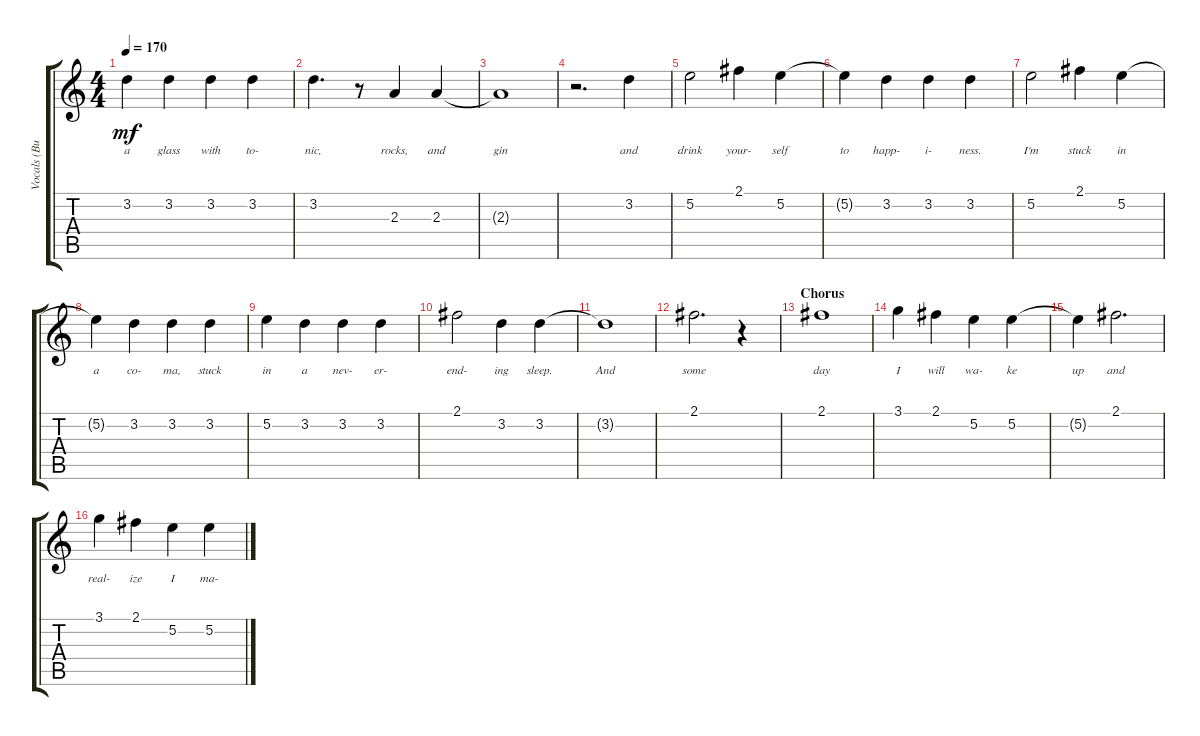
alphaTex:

\track ("Vocals (Buddy Nielsen)" "Vocals (Bu") {instrument overdrivenguitar}
\staff {score tabs}
\tuning (E4 B3 G3 D3 A2 E2) {hide}
\ts (4 4)
\tempo 170
\clef g2
\ks c
3.2.4{lyrics (0 "a") lyrics (1 "") lyrics (2 "") lyrics (3 "") lyrics (4 "") dy mf} 3.2.4{lyrics (0 "glass") lyrics (1 "") lyrics (2 "") lyrics (3 "") lyrics (4 "")} 3.2.4{lyrics (0 "with") lyrics (1 "") lyrics (2 "") lyrics (3 "") lyrics (4 "")} 3.2.4{lyrics (0 "to-") lyrics (1 "") lyrics (2 "") lyrics (3 "") lyrics (4 "")} |
3.2.4{d lyrics (0 "nic,") lyrics (1 "") lyrics (2 "") lyrics (3 "") lyrics (4 "")} r.8 2.3.4{lyrics (0 "rocks,") lyrics (1 "") lyrics (2 "") lyrics (3 "") lyrics (4 "")} 2.3.4{lyrics (0 "and") lyrics (1 "") lyrics (2 "") lyrics (3 "") lyrics (4 "")} |
2.3{t}.1{lyrics (0 "gin") lyrics (1 "") lyrics (2 "") lyrics (3 "") lyrics (4 "")} |
r.2{d} 3.2.4{lyrics (0 "and") lyrics (1 "") lyrics (2 "") lyrics (3 "") lyrics (4 "")} |
5.2.2{lyrics (0 "drink") lyrics (1 "") lyrics (2 "") lyrics (3 "") lyrics (4 "")} 2.1.4{lyrics (0 "your-") lyrics (1 "") lyrics (2 "") lyrics (3 "") lyrics (4 "")} 5.2.4{lyrics (0 "self") lyrics (1 "") lyrics (2 "") lyrics (3 "") lyrics (4 "")} |
5.2{t}.4{lyrics (0 "to") lyrics (1 "") lyrics (2 "") lyrics (3 "") lyrics (4 "")} 3.2.4{lyrics (0 "happ-") lyrics (1 "") lyrics (2 "") lyrics (3 "") lyrics (4 "")} 3.2.4{lyrics (0 "i-") lyrics (1 "") lyrics (2 "") lyrics (3 "") lyrics (4 "")} 3.2.4{lyrics (0 "ness.") lyrics (1 "") lyrics (2 "") lyrics (3 "") lyrics (4 "")} |
5.2.2{lyrics (0 "I'm") lyrics (1 "") lyrics (2 "") lyrics (3 "") lyrics (4 "")} 2.1.4{lyrics (0 "stuck") lyrics (1 "") lyrics (2 "") lyrics (3 "") lyrics (4 "")} 5.2.4{lyrics (0 "in") lyrics (1 "") lyrics (2 "") lyrics (3 "") lyrics (4 "")} |
5.2{t}.4{lyrics (0 "a") lyrics (1 "") lyrics (2 "") lyrics (3 "") lyrics (4 "")} 3.2.4{lyrics (0 "co-") lyrics (1 "") lyrics (2 "") lyrics (3 "") lyrics (4 "")} 3.2.4{lyrics (0 "ma,") lyrics (1 "") lyrics (2 "") lyrics (3 "") lyrics (4 "")} 3.2.4{lyrics (0 "stuck") lyrics (1 "") lyrics (2 "") lyrics (3 "") lyrics (4 "")} |
5.2.4{lyrics (0 "in") lyrics (1 "") lyrics (2 "") lyrics (3 "") lyrics (4 "")} 3.2.4{lyrics (0 "a") lyrics (1 "") lyrics (2 "") lyrics (3 "") lyrics (4 "")} 3.2.4{lyrics (0 "nev-") lyrics (1 "") lyrics (2 "") lyrics (3 "") lyrics (4 "")} 3.2.4{lyrics (0 "er-") lyrics (1 "") lyrics (2 "") lyrics (3 "") lyrics (4 "")} |
2.1.2{lyrics (0 "end-") lyrics (1 "") lyrics (2 "") lyrics (3 "") lyrics (4 "")} 3.2.4{lyrics (0 "ing") lyrics (1 "") lyrics (2 "") lyrics (3 "") lyrics (4 "")} 3.2.4{lyrics (0 "sleep.") lyrics (1 "") lyrics (2 "") lyrics (3 "") lyrics (4 "")} |
3.2{t}.1{lyrics (0 "And") lyrics (1 "") lyrics (2 "") lyrics (3 "") lyrics (4 "")} |
2.1.2{d lyrics (0 "some") lyrics (1 "") lyrics (2 "") lyrics (3 "") lyrics (4 "")} r.4 |
\section ("" "Chorus")
2.1.1{lyrics (0 "day") lyrics (1 "") lyrics (2 "") lyrics (3 "") lyrics (4 "")} |
3.1.4{lyrics (0 "I") lyrics (1 "") lyrics (2 "") lyrics (3 "") lyrics (4 "")} 2.1.4{lyrics (0 "will") lyrics (1 "") lyrics (2 "") lyrics (3 "") lyrics (4 "")} 5.2.4{lyrics (0 "wa-") lyrics (1 "") lyrics (2 "") lyrics (3 "") lyrics (4 "")} 5.2.4{lyrics (0 "ke") lyrics (1 "") lyrics (2 "") lyrics (3 "") lyrics (4 "")} |
5.2{t}.4{lyrics (0 "up") lyrics (1 "") lyrics (2 "") lyrics (3 "") lyrics (4 "")} 2.1.2{d lyrics (0 "and") lyrics (1 "") lyrics (2 "") lyrics (3 "") lyrics (4 "")} |
3.1.4{lyrics (0 "real-") lyrics (1 "") lyrics (2 "") lyrics (3 "") lyrics (4 "")} 2.1.4{lyrics (0 "ize") lyrics (1 "") lyrics (2 "") lyrics (3 "") lyrics (4 "")} 5.2.4{lyrics (0 "I") lyrics (1 "") lyrics (2 "") lyrics (3 "") lyrics (4 "")} 5.2.4{lyrics (0 "ma-") lyrics (1 "") lyrics (2 "") lyrics (3 "") lyrics (4 "")}
